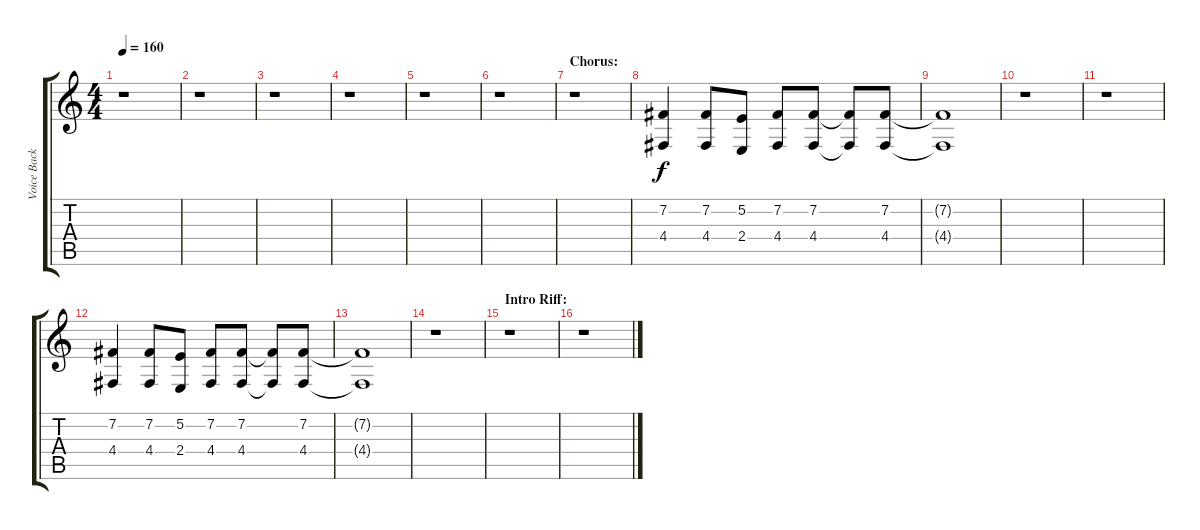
\track ("Voice Backing" "Voice Back") {instrument choiraahs}
\staff {score tabs}
\tuning (E4 B3 G3 D3 A2 E2) {hide}
\ts (4 4)
\tempo 160
\clef g2
\ks c
r.1{dy f} |
r.1 |
r.1 |
r.1 |
r.1 |
r.1 |
\section ("" "Chorus:")
r.1 |
(7.2 4.4).4 (7.2 4.4).8 (5.2 2.4).8 (7.2 4.4).8 (7.2 4.4).8 (7.2{t} 4.4{t}).8 (7.2 4.4).8 |
(7.2{t} 4.4{t}).1 |
r.1 |
r.1 |
(7.2 4.4).4 (7.2 4.4).8 (5.2 2.4).8 (7.2 4.4).8 (7.2 4.4).8 (7.2{t} 4.4{t}).8 (7.2 4.4).8 |
(7.2{t} 4.4{t}).1 |
r.1 |
\section ("" "Intro Riff:")
r.1 |
r.1
